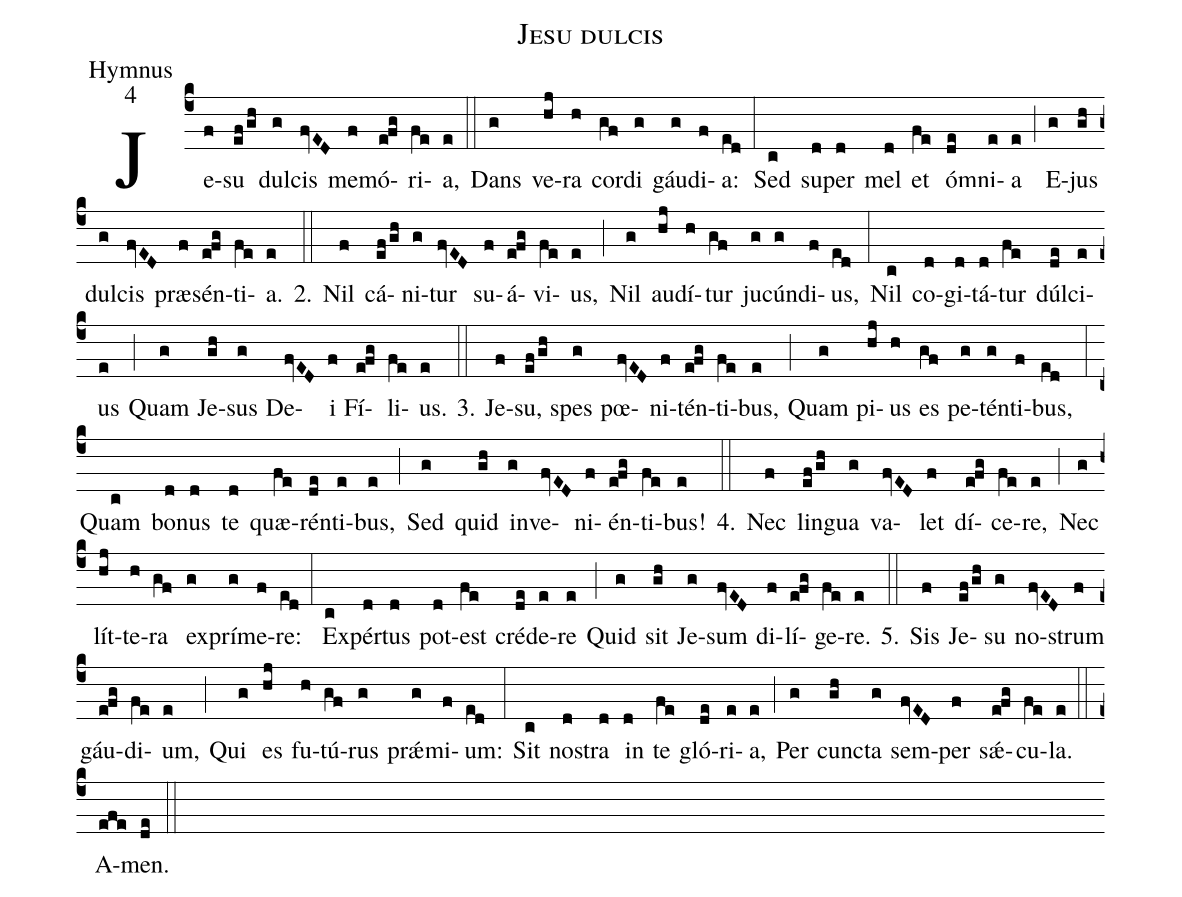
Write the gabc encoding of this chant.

name:Jesu dulcis;
office-part:Hymnus;
mode:4;
%%
(c4) Je(f)su(ef/gh) dul(g)cis(fvED) me(f)mó(e!fg)ri(fe)a,(e) (::)
Dans(g) ve(hj)ra(h) cor(gf)di(g) gáu(g)di(f)a:(ed) (:)
Sed(c) su(d)per(d) mel(d) et(fe) ó(de)mni(e)a(e) (;) E(g)jus(gh) dul(g)cis(fvED) præ(f)sén(e!fg)ti(fe)a.(e) 2.(::) Nil(f) cá(ef/gh)ni(g)tur(fvED) su(f)á(e!fg)vi(fe)us,(e) (;) Nil(g) au(hj)dí(h)tur(gf) ju(g)cún(g)di(f)us,(ed) (:)
Nil(c) co(d)gi(d)tá(d)tur(fe) dúl(de)ci(e)us(e) (;) Quam(g) Je(gh)sus(g) De(fvED)i(f) Fí(e!fg)li(fe)us.(e) 3.(::) Je(f)su,(ef/gh) spes(g) pœ(fvED)ni(f)tén(e!fg)ti(fe)bus,(e) (;) Quam(g) pi(hj)us(h) es(gf) pe(g)tén(g)ti(f)bus,(ed) (:)
Quam(c) bo(d)nus(d) te(d) quæ(fe)rén(de)ti(e)bus,(e) (;) Sed(g) quid(gh) in(g)ve(fvED)ni(f)én(e!fg)ti(fe)bus!(e) 4.(::) Nec(f) lin(ef/gh)gua(g) va(fvED)let(f) dí(e!fg)ce(fe)re,(e) (;) Nec(g) lít(hj)te(h)ra(gf) ex(g)prí(g)me(f)re:(ed) (:)
Ex(c)pér(d)tus(d) pot(d)est(fe) cré(de)de(e)re(e) (;) Quid(g) sit(gh) Je(g)sum(fvED) di(f)lí(e!fg)ge(fe)re.(e) 5.(::) Sis(f) Je(ef/gh)su(g) no(fvED)strum(f) gáu(e!fg)di(fe)um,(e) (;) Qui(g) es(hj) fu(h)tú(gf)rus(g) pr{<sp>'ae</sp>}(g)mi(f)um:(ed) (:)
Sit(c) no(d)stra(d) in(d) te(fe) gló(de)ri(e)a,(e) (;) Per(g) cun(gh)cta(g) sem(fvED)per(f) s{<sp>'ae</sp>}(e!fg)cu(fe)la.(e) (::)
A(efe)men.(de) (::)
